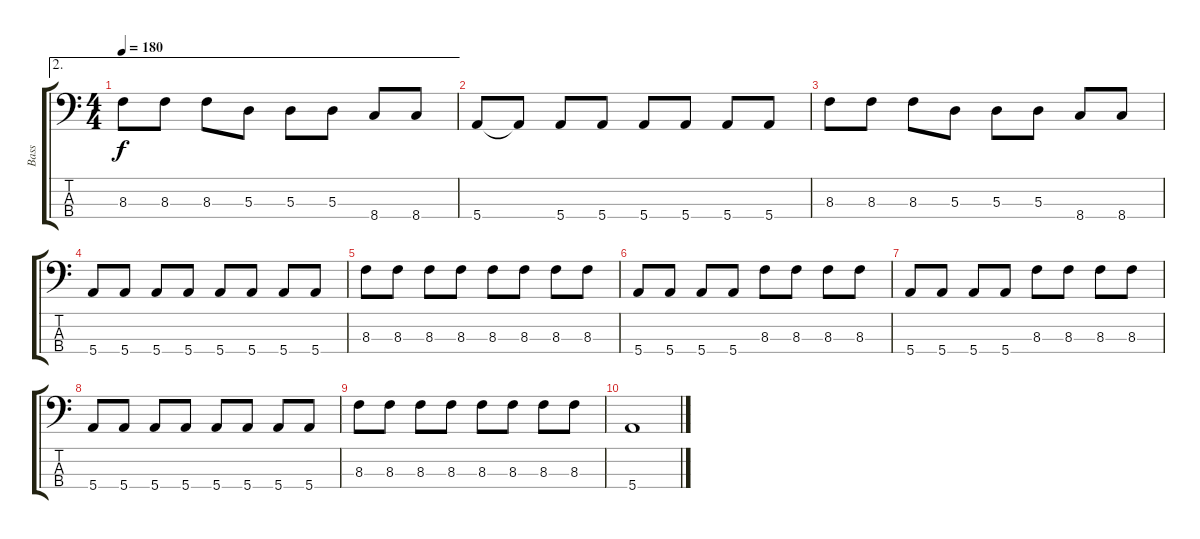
\track ("Bass" "Bass") {instrument electricbasspick}
\staff {score tabs}
\tuning (G2 D2 A1 E1) {hide}
\ae 2
\ts (4 4)
\tempo 180
\clef f4
\ks c
8.3.8{dy f} 8.3.8 8.3.8 5.3.8 5.3.8 5.3.8 8.4.8 8.4.8 |
5.4.8 5.4{t}.8 5.4.8 5.4.8 5.4.8 5.4.8 5.4.8 5.4.8 |
8.3.8 8.3.8 8.3.8 5.3.8 5.3.8 5.3.8 8.4.8 8.4.8 |
5.4.8 5.4.8 5.4.8 5.4.8 5.4.8 5.4.8 5.4.8 5.4.8 |
8.3.8 8.3.8 8.3.8 8.3.8 8.3.8 8.3.8 8.3.8 8.3.8 |
5.4.8 5.4.8 5.4.8 5.4.8 8.3.8 8.3.8 8.3.8 8.3.8 |
5.4.8 5.4.8 5.4.8 5.4.8 8.3.8 8.3.8 8.3.8 8.3.8 |
5.4.8 5.4.8 5.4.8 5.4.8 5.4.8 5.4.8 5.4.8 5.4.8 |
8.3.8 8.3.8 8.3.8 8.3.8 8.3.8 8.3.8 8.3.8 8.3.8 |
5.4.1
